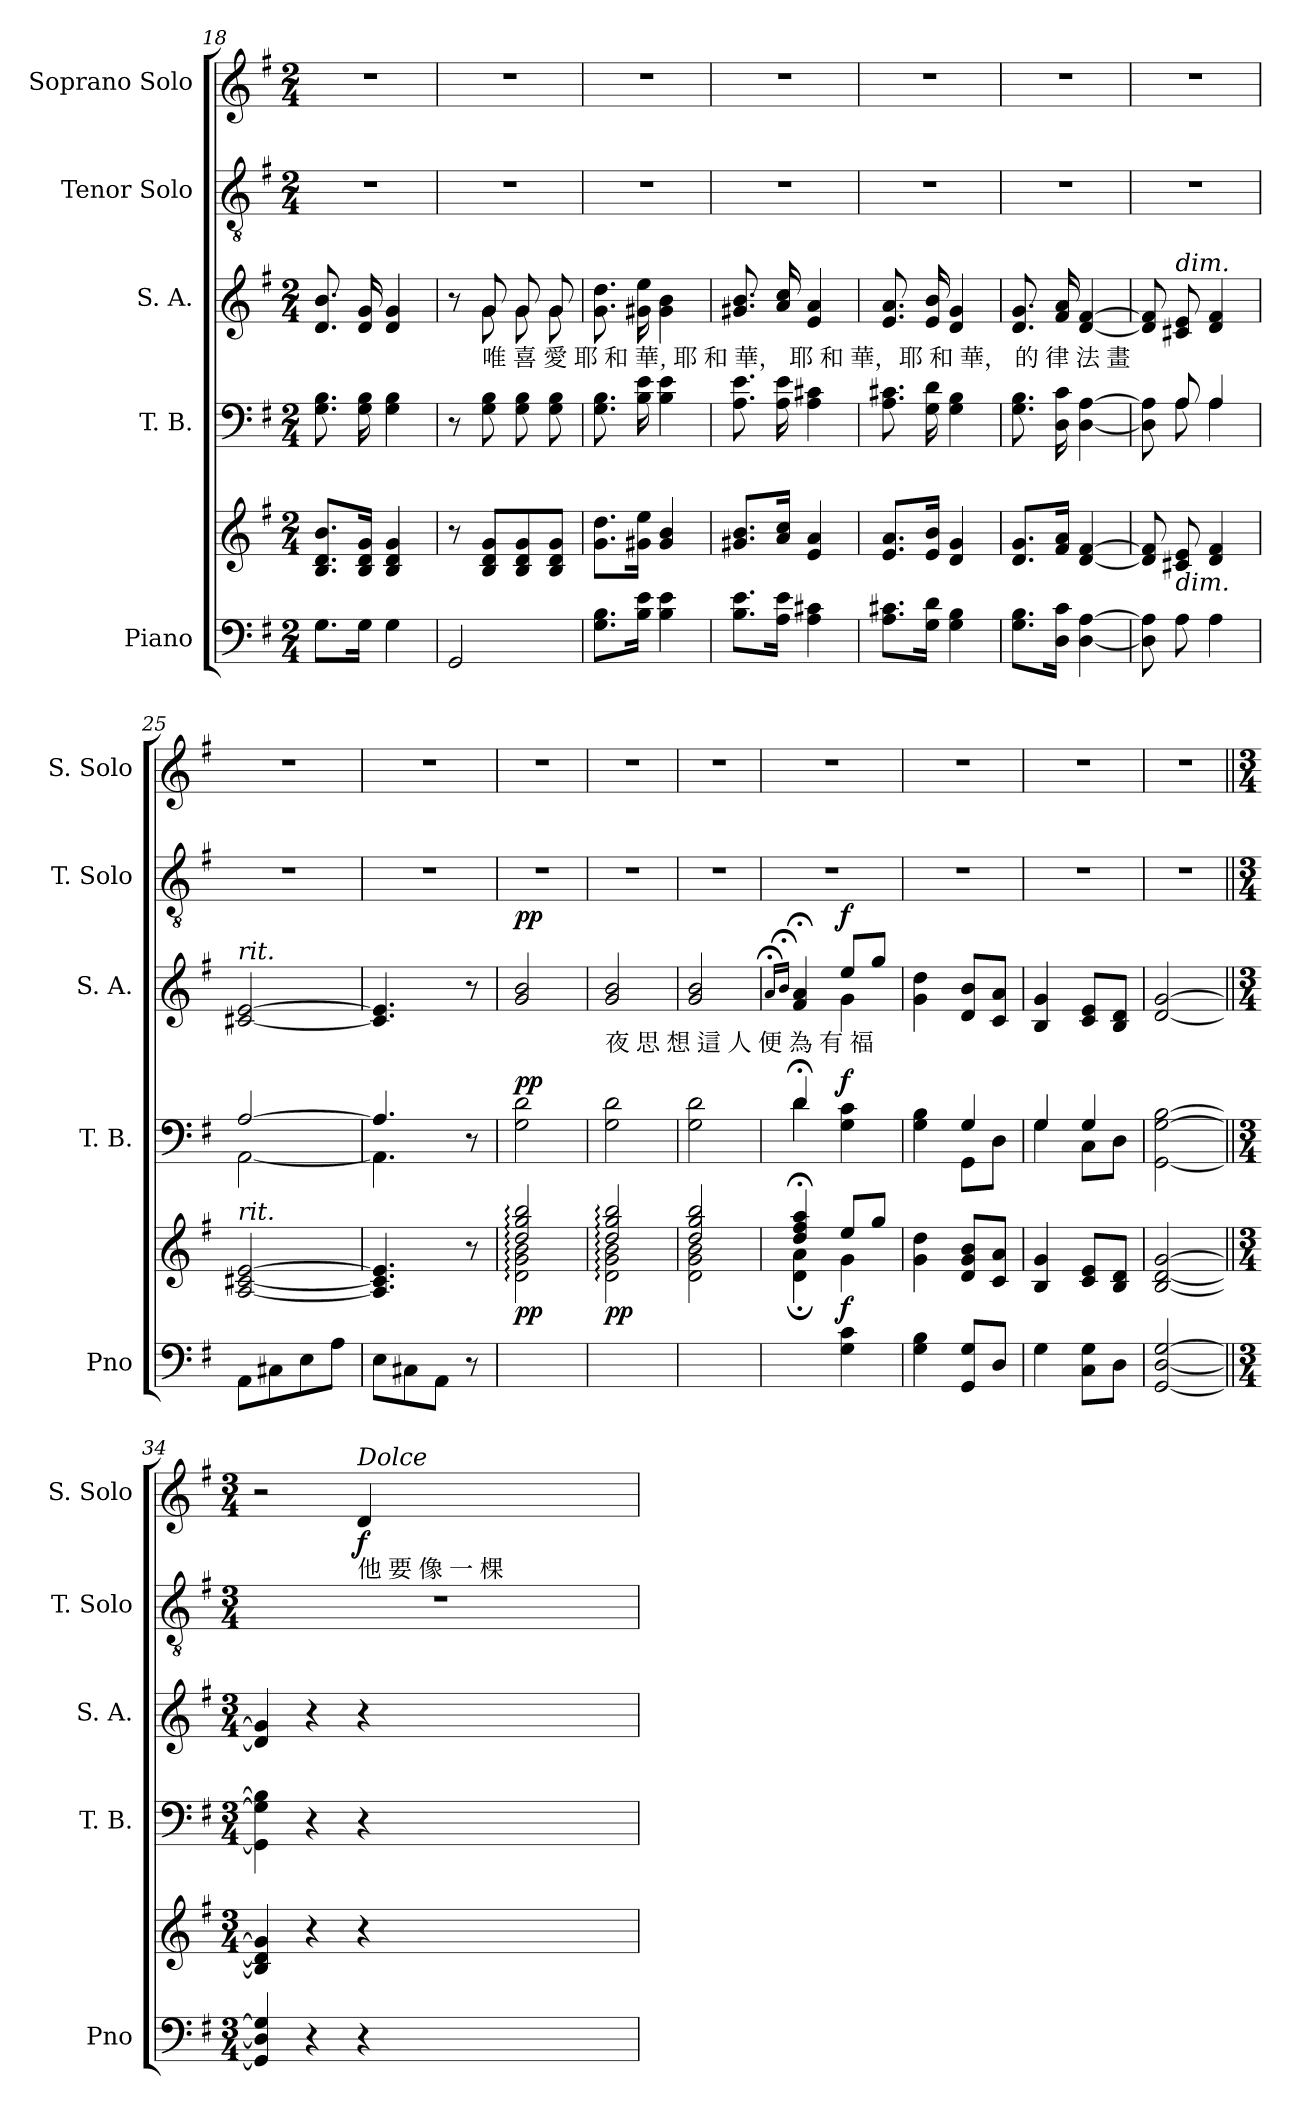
**kern	**kern	**dynam	**kern	**dynam	**kern	**dynam	**kern	**kern	**dynam
*part5	*part5	*part5	*part4	*part4	*part3	*part3	*part2	*part1	*part1
*staff6	*staff5	*staff5/6	*staff4	*staff4	*staff3	*staff3	*staff2	*staff1	*staff1
*I"Piano	*	*	*I"T. B.	*	*I"S. A.	*	*I"Tenor Solo	*I"Soprano Solo	*
*I'Pno	*	*	*I'T. B.	*	*I'S. A.	*	*I'T. Solo	*I'S. Solo	*
*clefF4	*clefG2	*	*clefF4	*	*clefG2	*	*clefGv2	*clefG2	*
*k[f#]	*k[f#]	*	*k[f#]	*	*k[f#]	*	*k[f#]	*k[f#]	*
*M2/4	*M2/4	*	*M2/4	*	*M2/4	*	*M2/4	*M2/4	*
=18	=18	=18	=18	=18	=18	=18	=18	=18	=18
8.G\L	8.B/ 8.d/ 8.b/L	.	8.G\ 8.B\	.	8.d/ 8.b/	.	2r	2r	.
16G\Jk	16B/ 16d/ 16g/Jk	.	16G\ 16B\	.	16d/ 16g/	.	.	.	.
4G\	4B/ 4d/ 4g/	.	4G\ 4B\	.	4d/ 4g/	.	.	.	.
!!LO:LB:g=z
=19	=19	=19	=19	=19	=19	=19	=19	=19	=19
*	*	*	*	*	*^	*	*	*	*
2GG/	8r	.	8r	.	8r	8ryy	.	2r	2r	.
!	!	!	!	!	!LO:TX:b:t=唯 喜 愛   耶  和  華,  耶  和  華， 耶 和 華，耶 和 華，      的  律   法                                     畫	!	!	!	!	!
.	8B/ 8d/ 8g/L	.	8G\ 8B\	.	8g/	8g\	.	.	.	.
.	8B/ 8d/ 8g/	.	8G\ 8B\	.	8g/	8g\	.	.	.	.
.	8B/ 8d/ 8g/J	.	8G\ 8B\	.	8g/	8g\	.	.	.	.
*	*	*	*	*	*v	*v	*	*	*	*
=20	=20	=20	=20	=20	=20	=20	=20	=20	=20
8.G\ 8.B\L	8.g\ 8.dd\L	.	8.G\ 8.B\	.	8.g\ 8.dd\	.	2r	2r	.
16B\ 16e\Jk	16g#X\ 16ee\Jk	.	16B\ 16e\	.	16g#X\ 16ee\	.	.	.	.
4B\ 4e\	4g#/ 4b/	.	4B\ 4e\	.	4g#\ 4b\	.	.	.	.
=21	=21	=21	=21	=21	=21	=21	=21	=21	=21
8.B\ 8.e\L	8.g#X/ 8.b/L	.	8.A\ 8.e\	.	8.g#X/ 8.b/	.	2r	2r	.
16A\ 16e\Jk	16a/ 16cc/Jk	.	16A\ 16e\	.	16a/ 16cc/	.	.	.	.
4A\ 4c#X\	4e/ 4a/	.	4A\ 4c#X\	.	4e/ 4a/	.	.	.	.
=22	=22	=22	=22	=22	=22	=22	=22	=22	=22
8.A\ 8.c#X\L	8.e/ 8.a/L	.	8.A\ 8.c#X\	.	8.e/ 8.a/	.	2r	2r	.
16G\ 16d\Jk	16e/ 16b/Jk	.	16G\ 16d\	.	16e/ 16b/	.	.	.	.
4G\ 4B\	4d/ 4g/	.	4G\ 4B\	.	4d/ 4g/	.	.	.	.
=23	=23	=23	=23	=23	=23	=23	=23	=23	=23
8.G\ 8.B\L	8.d/ 8.g/L	.	8.G\ 8.B\	.	8.d/ 8.g/	.	2r	2r	.
16D\ 16c\Jk	16f#/ 16a/Jk	.	16D\ 16c\	.	16f#/ 16a/	.	.	.	.
[4D\ [4A\	[4d/ [4f#/	.	[4D\ [4A\	.	[4d/ [4f#/	.	.	.	.
=24	=24	=24	=24	=24	=24	=24	=24	=24	=24
*	*	*	*^	*	*	*	*	*	*
8D\] 8A\]	8d/] 8f#/]	.	8D\] 8A\]	8ryy	.	8d/] 8f#/]	.	2r	2r	.
!	!	!	!	!	!	!LO:TX:a:i:t=dim.	!	!	!	!
!	!LO:TX:b:i:t=dim.	!	!	!	!	!	!	!	!	!
8A\	8c#X/ 8e/	.	8A/	8A\	.	8c#X/ 8e/	.	.	.	.
4A\	4d/ 4f#/	.	4A/	4A\	.	4d/ 4f#/	.	.	.	.
=25	=25	=25	=25	=25	=25	=25	=25	=25	=25	=25
*	*	*	*	*	*	*	*	*	*MM65	*
!	!	!	!	!	!	!LO:TX:a:i:t=rit.	!	!	!	!
!	!LO:TX:a:i:t=rit.	!	!	!	!	!	!	!	!	!
8AA\L	[2A/ [2c#X/ [2e/	.	[2A/	[2AA\	.	[2c#X/ [2e/	.	2r	2r	.
8C#X\	.	.	.	.	.	.	.	.	.	.
8E\	.	.	.	.	.	.	.	.	.	.
8A\J	.	.	.	.	.	.	.	.	.	.
=26	=26	=26	=26	=26	=26	=26	=26	=26	=26	=26
8E\L	4.A/] 4.c#/] 4.e/]	.	4.A/]	4.AA\]	.	4.c#/] 4.e/]	.	2r	2r	.
8C#X\	.	.	.	.	.	.	.	.	.	.
8AA\J	.	.	.	.	.	.	.	.	.	.
8r	8r	.	8r	8ryy	.	8r	.	.	.	.
*	*	*	*v	*v	*	*	*	*	*	*
=27	=27	=27	=27	=27	=27	=27	=27	=27	=27
*	*	*	*	*	*	*	*	*MM55	*
*	*^	*	*^	*	*	*	*	*	*
!	!	!	!LO:DY:b	!	!	!LO:DY:a	!	!LO:DY:a	!	!	!
*	*	*	*	*v	*v	*	*	*	*	*	*
2ryy	2dd/: 2gg/: 2bb/:	2d\: 2g\: 2b\:	pp	2G\ 2d\	pp	2g/ 2b/	pp	2r	2r	.
!!LO:PB:g=z
=28	=28	=28	=28	=28	=28	=28	=28	=28	=28	=28
!	!	!	!	!	!	!LO:TX:b:t=夜     思          想  這    人   便     為   有      福	!	!	!	!
!	!	!	!LO:DY:b	!	!	!	!	!	!	!
2ryy	2dd/: 2gg/: 2bb/:	2d\: 2g\: 2b\:	pp	2G\ 2d\	.	2g/ 2b/	.	2r	2r	.
=29	=29	=29	=29	=29	=29	=29	=29	=29	=29	=29
2ryy	2dd/ 2gg/ 2bb/	2d\ 2g\ 2b\	.	2G\ 2d\	.	2g/ 2b/	.	2r	2r	.
=30	=30	=30	=30	=30	=30	=30	=30	=30	=30	=30
.	.	.	.	.	.	16qa;</LL	.	.	.	.
.	.	.	.	.	.	16qb;</JJ	.	.	.	.
*	*	*	*	*^	*	*^	*	*	*	*
4ryy	4dd/;< 4ff#/;< 4aa/;<	4d\; 4a\;	.	4d;/	4d\	.	4f#/;< 4a/;<	4ryy	.	2r	2r	.
!	!	!	!LO:DY:b	!	!	!LO:DY:a	!	!	!LO:DY:a	!	!	!
4G\ 4c\	8ee/L	4g\	f	4G\ 4c\	4ryy	f	8ee/L	4g\	f	.	.	.
.	8gg/J	.	.	.	.	.	8gg/J	.	.	.	.	.
*	*v	*v	*	*	*	*	*v	*v	*	*	*	*
=31	=31	=31	=31	=31	=31	=31	=31	=31	=31	=31
4G\ 4B\	4g\ 4dd\	.	4G\ 4B\	4ryy	.	4g\ 4dd\	.	2r	2r	.
8GG/ 8G/L	8d/ 8g/ 8b/L	.	4G/	8GG\L	.	8d/ 8b/L	.	.	.	.
8D/J	8c/ 8a/J	.	.	8D\J	.	8c/ 8a/J	.	.	.	.
=32	=32	=32	=32	=32	=32	=32	=32	=32	=32	=32
4G\	4B/ 4g/	.	4G/	4G\	.	4B/ 4g/	.	2r	2r	.
8C\ 8G\L	8c/ 8e/L	.	4G/	8C\L	.	8c/ 8e/L	.	.	.	.
8D\J	8B/ 8d/J	.	.	8D\J	.	8B/ 8d/J	.	.	.	.
*	*	*	*v	*v	*	*	*	*	*	*
=33	=33	=33	=33	=33	=33	=33	=33	=33	=33
[2GG/ [2D/ [2G/	[2B/ [2d/ [2g/	.	[2GG\ [2G\ [2B\	.	[2d/ [2g/	.	2r	2r	.
=34||	=34||	=34||	=34||	=34||	=34||	=34||	=34||	=34||	=34||
*M3/4	*M3/4	*	*M3/4	*	*M3/4	*	*M3/4	*M3/4	*
*	*	*	*	*	*	*	*	*MM92	*
4GG/] 4D/] 4G/]	4B/] 4d/] 4g/]	.	4GG\] 4G\] 4B\]	.	4d/] 4g/]	.	2.r	2r	.
4r	4r	.	4r	.	4r	.	.	.	.
!	!	!	!	!	!	!	!	!LO:TX:a:i:t=Dolce	!
!	!	!	!	!	!	!	!	!LO:TX:b:t=他  要           像        一              棵	!
!	!	!	!	!	!	!	!	!	!LO:DY:b
4r	4r	.	4r	.	4r	.	.	4d/	f
=	=	=	=	=	=	=	=	=	=
*-	*-	*-	*-	*-	*-	*-	*-	*-	*-
